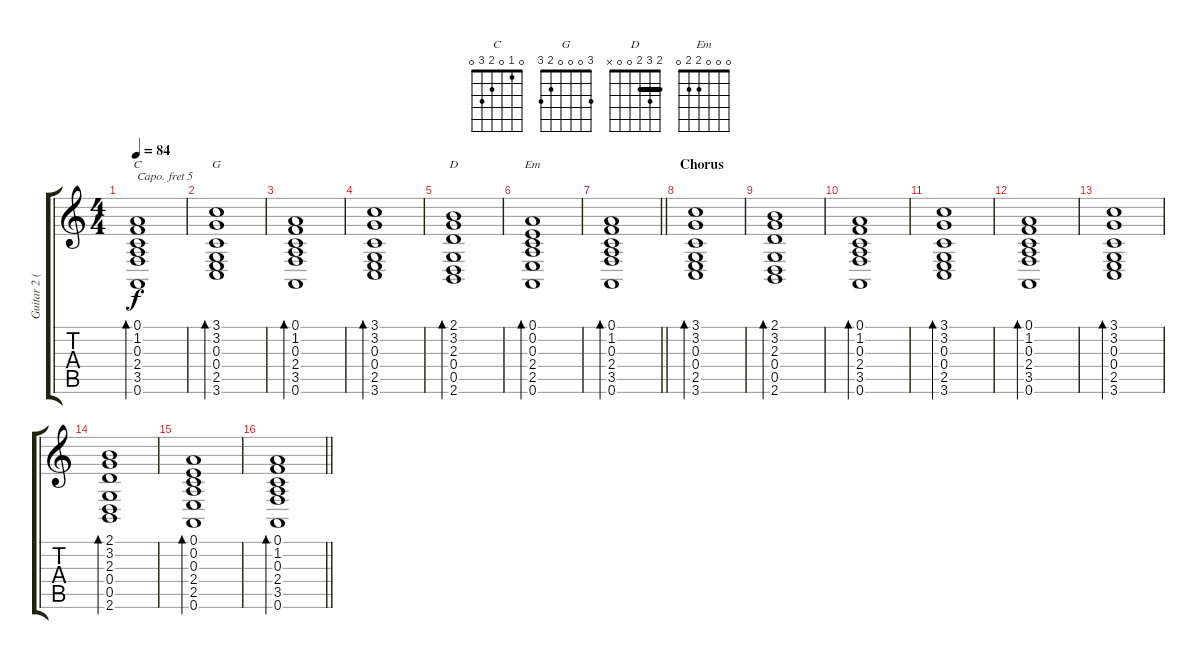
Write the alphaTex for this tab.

\track ("Guitar 2 (chords Capo 5)" "Guitar 2 (") {instrument electricpiano1}
\staff {score tabs}
\capo 5
\tuning (E4 B3 G3 D3 A2 E2) {hide}
\chord ("C" 0 1 0 2 3 0)
\chord ("G" 3 0 0 0 2 3)
\chord ("D" 2 3 2 0 0 x) {barre 2}
\chord ("Em" 0 0 0 2 2 0)
\ts (4 4)
\tempo 84
\clef g2
\ks c
(0.1 1.2 0.3 2.4 3.5 0.6).1{bd 240 ch "C" dy f} |
(3.1 3.2 0.3 0.4 2.5 3.6).1{bd 240 ch "G"} |
(0.1 1.2 0.3 2.4 3.5 0.6).1{bd 240} |
(3.1 3.2 0.3 0.4 2.5 3.6).1{bd 240} |
(2.1 3.2 2.3 0.4 0.5 2.6).1{bd 240 ch "D"} |
(0.1 0.2 0.3 2.4 2.5 0.6).1{bd 240 ch "Em"} |
\barLineRight lightlight
(0.1 1.2 0.3 2.4 3.5 0.6).1{bd 240} |
\section ("" "Chorus")
(3.1 3.2 0.3 0.4 2.5 3.6).1{bd 240} |
(2.1 3.2 2.3 0.4 0.5 2.6).1{bd 240} |
(0.1 1.2 0.3 2.4 3.5 0.6).1{bd 240} |
(3.1 3.2 0.3 0.4 2.5 3.6).1{bd 240} |
(0.1 1.2 0.3 2.4 3.5 0.6).1{bd 240} |
(3.1 3.2 0.3 0.4 2.5 3.6).1{bd 240} |
(2.1 3.2 2.3 0.4 0.5 2.6).1{bd 240} |
(0.1 0.2 0.3 2.4 2.5 0.6).1{bd 240} |
\barLineRight lightlight
(0.1 1.2 0.3 2.4 3.5 0.6).1{bd 240}
